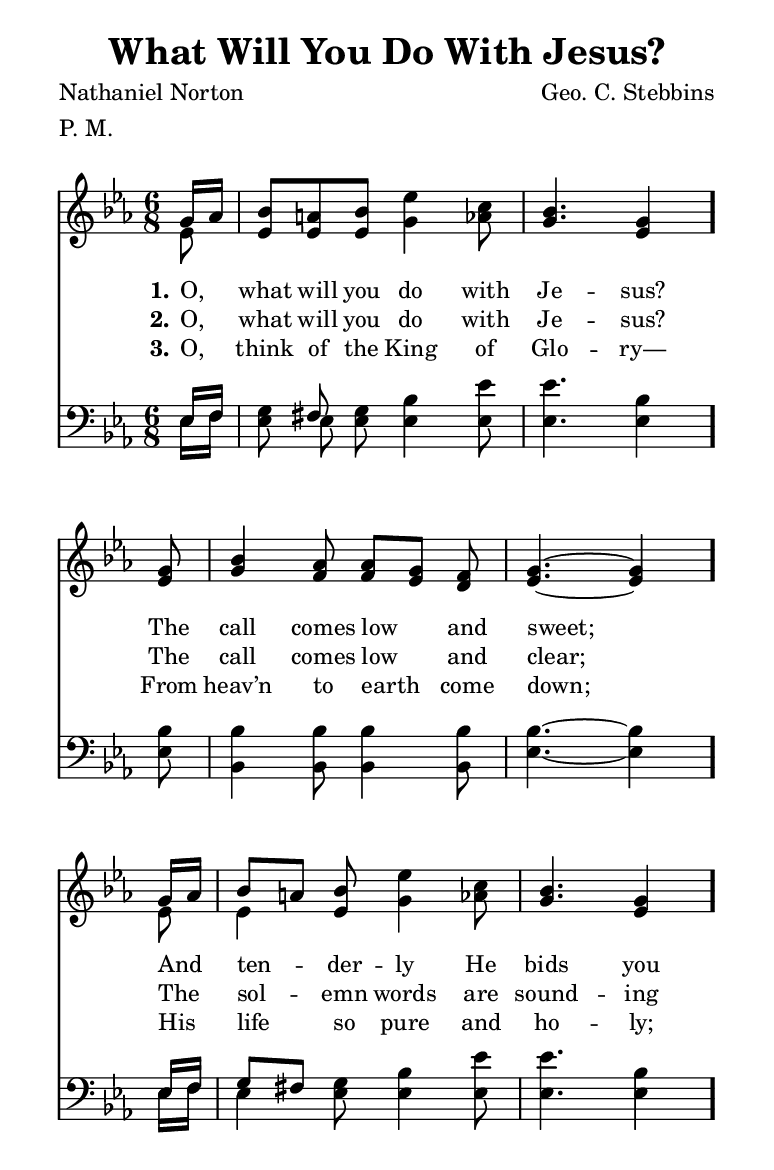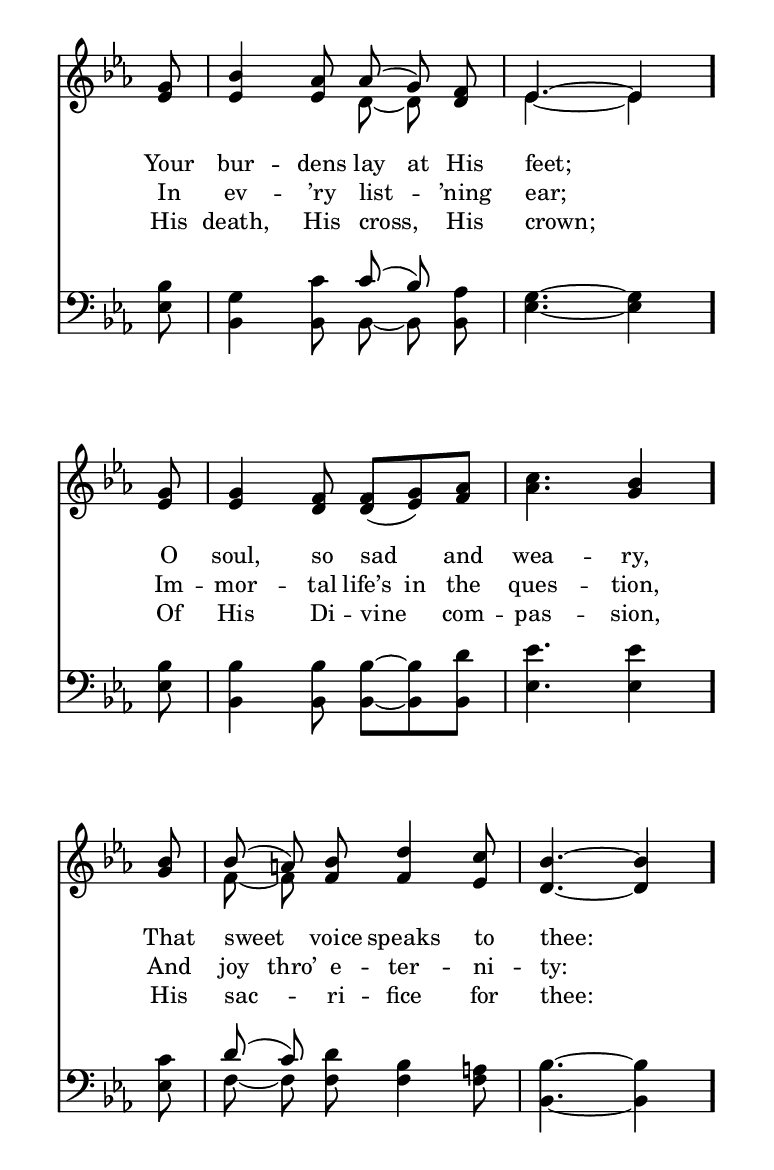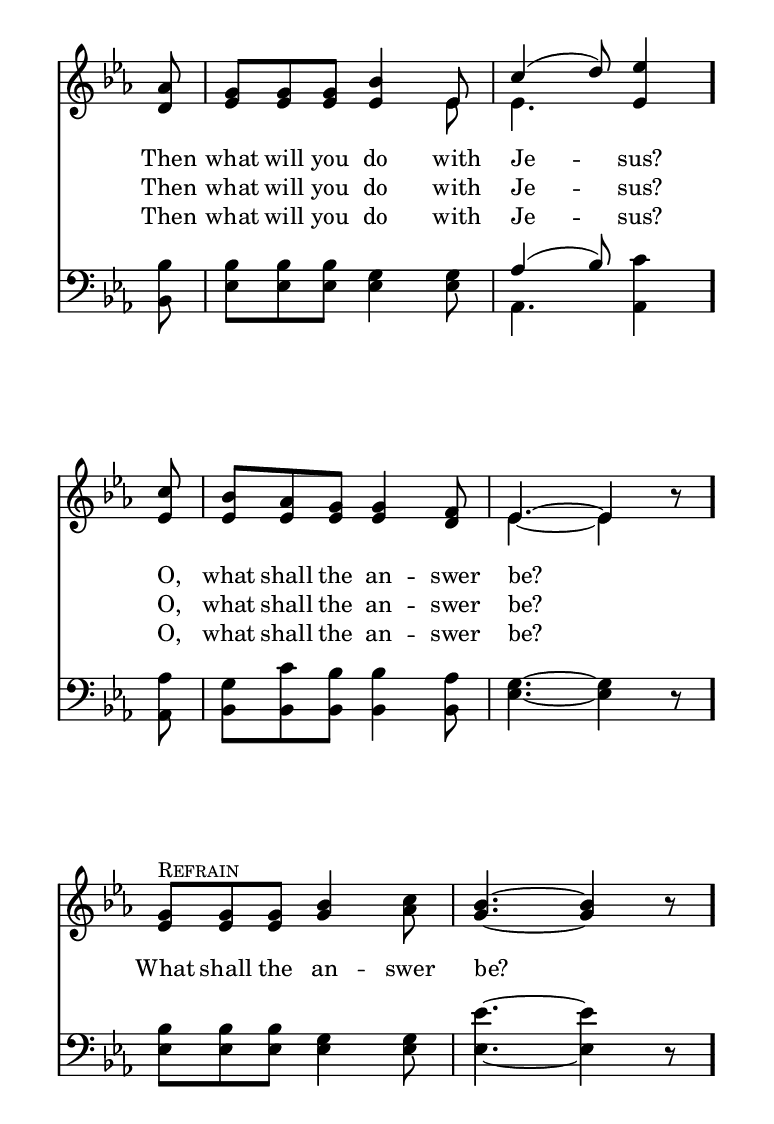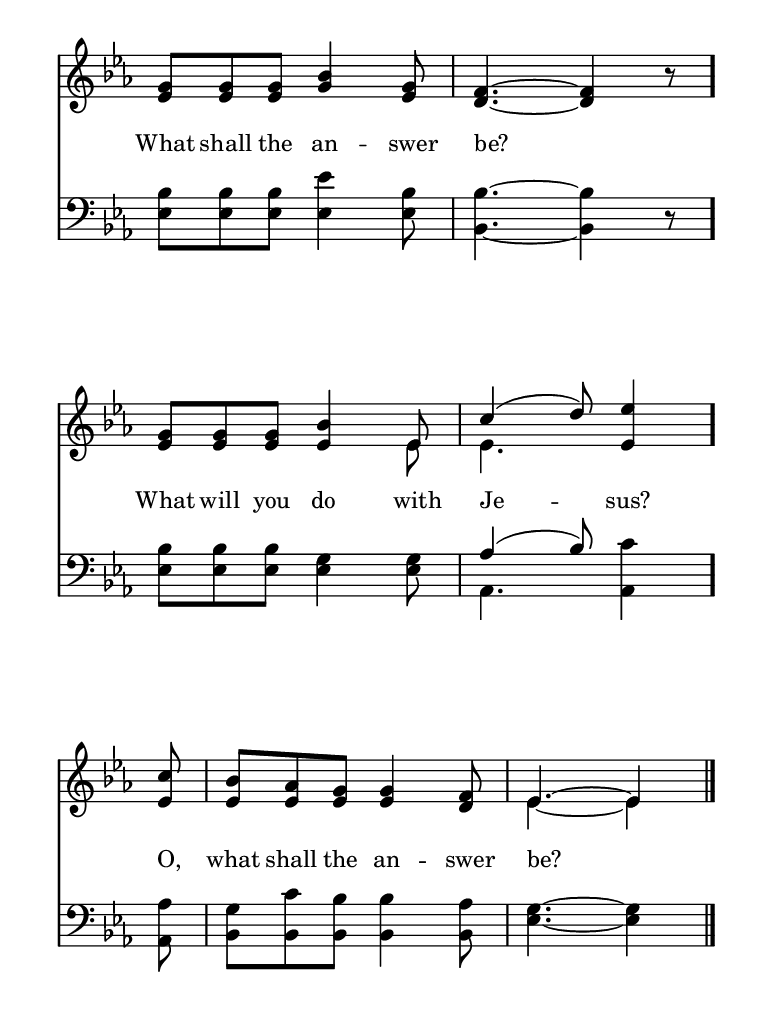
\include "common/global.ily"
\paper {
  \include "common/paper.ily"
  %ragged-bottom = ##t
  ragged-last-bottom = ##t
  systems-per-page = #(cond (is-eogsized 4) (#t #f))
  system-count = #(cond (is-eogsized 6) (#t #f))
  page-count = #(cond (is-eogsized 2) (#t #f))
}

\header{
  hymnnumber = "134"
  title = "What Will You Do With Jesus?"
  tunename = ""
  meter = "P. M."
  poet = "Nathaniel Norton"
  composer = "Geo. C. Stebbins"
  %copyright = ""
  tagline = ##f
}

% for fermata in MIDI
ta = { \tempo 4=80 }
tb = { \tempo 4=40 }

global = {
  \include "common/overrides.ily"
  \override Staff.TimeSignature.style = #'numbered
  \time 6/8
  \override Score.MetronomeMark.transparent = ##t % hide all fermata changes too
  \ta
  \key ees \major
  \partial 8
  \autoBeamOff
}

notesSoprano = {
\global
\relative c'' {

  g16[ aes] | bes8 a bes ees4 c8 | bes4. g4
  g8 | bes4 aes8 aes[ g] f | g4. ~ g4
  g16[ aes] | bes8[ a] bes ees4 c8 | bes4. g4
  g8 | bes4 aes8 aes( g) f | ees4. ~ ees4
  g8 | g4 f8 f( g) aes | c4. bes4
  bes8 | bes( a) bes d4 c8 | bes4. ~ bes4
  aes8 | g g g bes4 ees,8 | c'4( d8) \tb ees4 \ta
  c8 | bes aes g g4 f8 | ees4. ~ ees4 r8 |

  << s^\markup { \small \caps "Refrain" }
  { g8 g g bes4 c8 | bes4. ~ bes4 r8 } >>
  g8 g g bes4 g8 | f4. ~ f4 r8 |
  g g g bes4 ees,8 | c'4( d8) \tb ees4 \ta
  c8 | bes aes g g4 f8 | ees4. ~ ees4

  \bar "|."

}
}

notesAlto = {
\global
\relative e' {

  ees8 | ees ees ees g4 aes8 | g4. ees4
  ees8 | g4 f8 f[ ees] d | ees4. ~ ees4
  ees8 | ees4 ees8 g4 aes8 | g4. ees4
  ees8 | ees4 ees8 d ~ d d | ees4. ~ ees4
  ees8 | ees4 d8 d( ees) f | aes4. g4
  g8 | f ~ f f f4 ees8 | d4. ~ d4
  d8 | ees ees ees ees4 ees8 | ees4. ees4
  ees8 | ees ees ees ees4 d8 | ees4. ~ ees4 r8 |

  ees8 ees ees g4 aes8 | g4. ~ g4 r8 |
  ees8 ees ees g4 ees8 | d4. ~ d4 r8 |
  ees ees ees ees4 ees8 | ees4. ees4
  ees8 | ees ees ees ees4 d8 | ees4. ~ ees4

}
}

notesTenor = {
\global
\relative a {

  ees16[ f] | g8 fis g bes4 ees8 | ees4. bes4
  bes8 | bes4 bes8 bes4 bes8 | bes4. ~ bes4
  ees,16[ f] | g8[ fis] g bes4 ees8 | ees4. bes4
  bes8 | g4 c8 c( bes) aes | g4. ~ g4
  bes8 | bes4 bes8 bes ~ bes d | ees4. ees4
  c8 | d( c) d bes4 a8 | bes4. ~ bes4
  bes8 | bes bes bes g4 g8 | aes4( bes8) c4
  aes8 | g c bes bes4 aes8 | g4. ~ g4 r8 |

  bes8 bes bes g4 g8 | ees'4. ~ ees4 r8 |
  bes8 bes bes ees4 bes8 | bes4. ~ bes4 r8 |
  bes bes bes g4 g8 | aes4( bes8) c4
  aes8 | g c bes bes4 aes8 | g4. ~ g4

}
}

notesBass = {
\global
\relative f {

  ees16[ f] | ees8 ees ees ees4 ees8 | ees4. ees4
  ees8 | bes4 bes8 bes4 bes8 | ees4. ~ ees4
  ees16[ f] | ees4 ees8 ees4 ees8 | ees4. ees4
  ees8 | bes4 bes8 bes ~ bes bes | ees4. ~ ees4
  ees8 | bes4 bes8 bes ~ bes bes | ees4. ees4
  ees8 | f ~ f f f4 f8 | bes,4. ~ bes4
  bes8 | ees ees ees ees4 ees8 | aes,4. aes4
  aes8 | bes bes bes bes4 bes8 | ees4. ~ ees4 r8 |

  ees8 ees ees ees4 ees8 | ees4. ~ ees4 r8 |
  ees8 ees ees ees4 ees8 | bes4. ~ bes4 r8 |
  ees ees ees ees4 ees8 | aes,4. aes4
  aes8 | bes bes bes bes4 bes8 | ees4. ~ ees4

}
}

Refrain = \lyricmode {

What shall the an -- swer be? \bar "."
What shall the an -- swer be? \bar "." \break
What will you do with Je -- sus? \bar "."
O, what shall the an -- swer be? \bar "." \break

}

wordsA = \lyricmode {
\set stanza = "1."

O, what will you do with Je -- sus? \bar "."
The call comes low and sweet; \bar "." \break
And ten -- der -- ly He bids you \bar "."
Your bur -- dens { \mon } lay at { \moff } His feet; \bar "." \break
O soul, so sad and wea -- ry, \bar "."
That sweet voice speaks to thee: \bar "." \break
Then what will you do with Je -- sus? \bar "."
O, what shall the an -- swer be? \bar "." \break

}

wordsB = \lyricmode {
\set stanza = "2."

O, what will you do with Je -- sus?
The call comes low and clear;
The sol -- emn words are sound -- ing
In ev -- ’ry list -- ’ning ear;
Im -- mor -- tal { \mon } life’s in { \moff } the ques -- tion,
And { \mon } joy thro’ { \moff } e -- ter -- ni -- ty:
Then what will you do with Je -- sus?
O, what shall the an -- swer be?

\Refrain

}

wordsC = \lyricmode {
\set stanza = "3."

O, think of the King of Glo -- ry—
From heav’n to earth come down;
His life so pure and ho -- ly;
His death, His cross, His crown;
Of His Di -- vine com -- pas -- sion,
His sac -- ri -- fice for thee:
Then what will you do with Je -- sus?
O, what shall the an -- swer be?

}

\score {
  \context ChoirStaff <<
    \context Staff = upper <<
      \set ChoirStaff.systemStartDelimiter = #'SystemStartBar
      \partcombine #'(2 . 9) \notesSoprano \notesAlto
      \context NullVoice = sopranos { \voiceOne << \notesSoprano >> }
      \context NullVoice = altos { \voiceTwo << \notesAlto >> }
      \context Lyrics = one   \lyricsto sopranos \wordsA
      \context Lyrics = two   \lyricsto sopranos \wordsB
      \context Lyrics = three \lyricsto sopranos \wordsC
    >>
    \context Staff = men <<
      \clef bass
      \partcombine #'(2 . 9) \notesTenor \notesBass
      \context NullVoice = tenors { \voiceOne << \notesTenor >> }
      \context NullVoice = basses { \voiceTwo << \notesBass >> }
    >>
  >>
  \layout {
    \include "common/layout.ily"
  }
  \midi{
    \include "common/midi.ily"
  }
}

\version "2.19.49"  % necessary for upgrading to future LilyPond versions.

% vi:set et ts=2 sw=2 ai nocindent syntax=lilypond:
